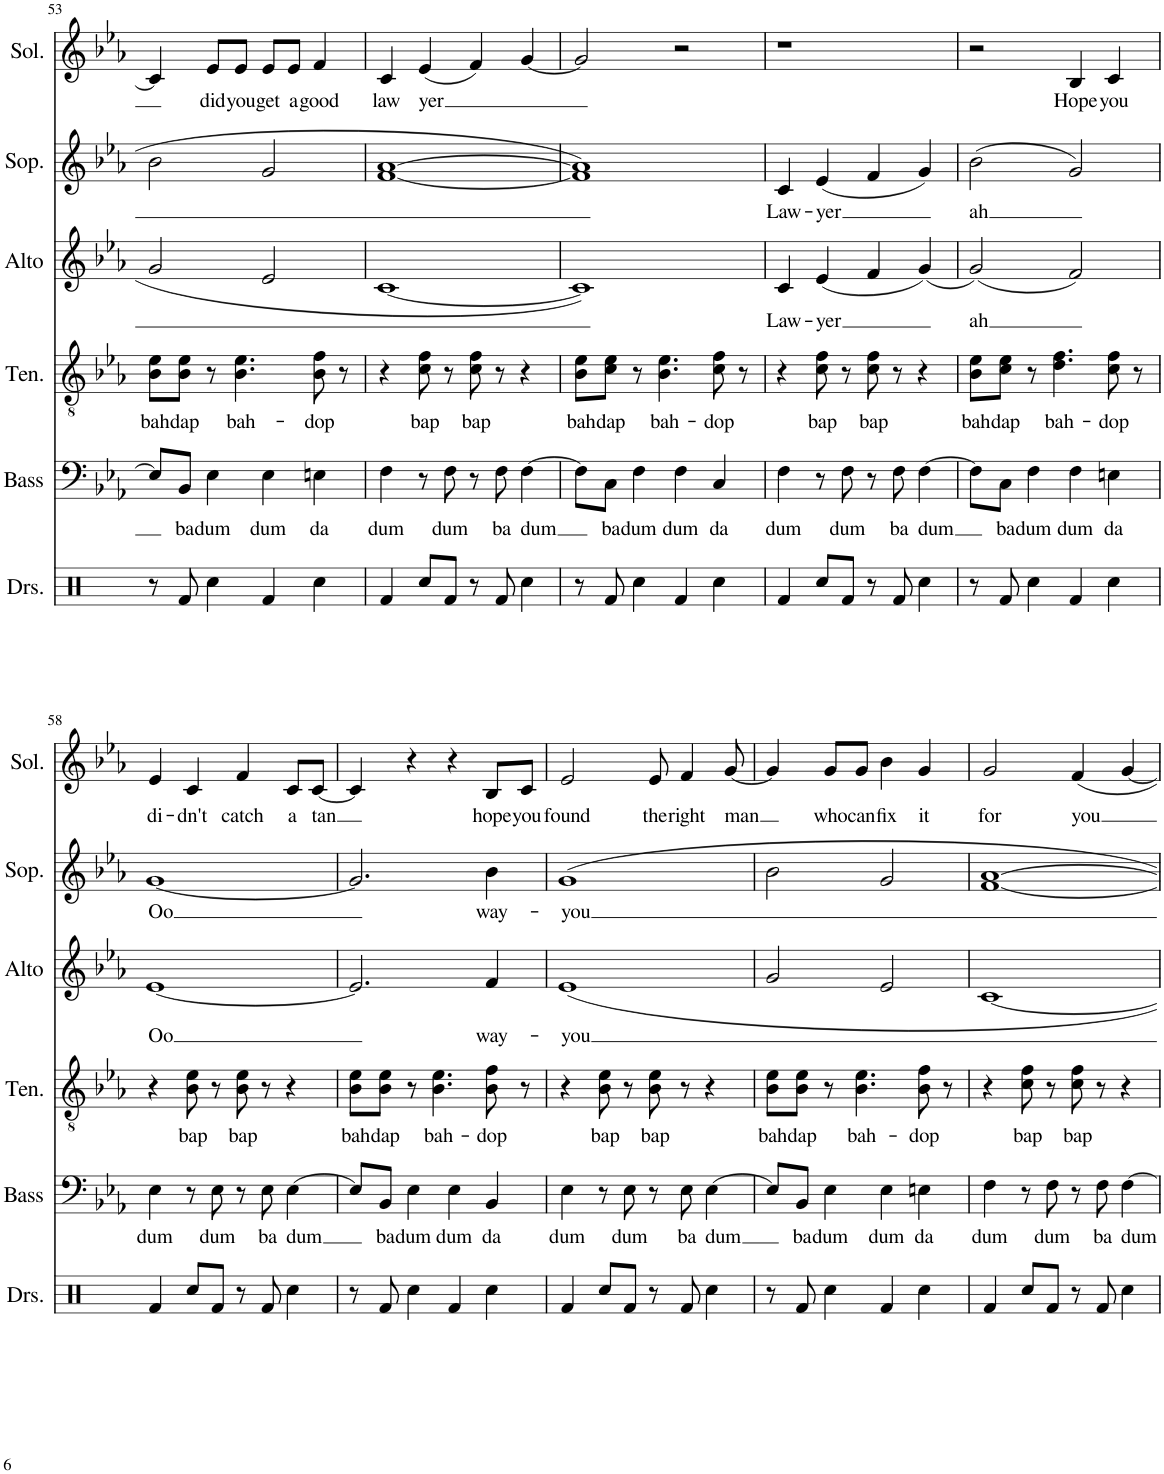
**kern	**kern	**text	**kern	**text	**kern	**text	**kern	**text	**kern	**text
*part6	*part5	*part5	*part4	*part4	*part3	*part3	*part2	*part2	*part1	*part1
*staff6	*staff5	*staff5	*staff4	*staff4	*staff3	*staff3	*staff2	*staff2	*staff1	*staff1
*I"Drumset	*I"Bass	*	*I"Tenor	*	*I"Alto	*	*I"Soprano	*	*I"Solo	*
*I'Drs.	*I'Bass	*	*I'Ten.	*	*I'Alto	*	*I'Sop.	*	*I'Sol.	*
!!LO:PB:g=z
*clefX	*clefF4	*	*clefGv2	*	*clefG2	*	*clefG2	*	*clefG2	*
*k[b-e-a-]	*k[b-e-a-]	*	*k[b-e-a-]	*	*k[b-e-a-]	*	*k[b-e-a-]	*	*k[b-e-a-]	*
*M2/2	*M2/2	*	*M2/2	*	*M2/2	*	*M2/2	*	*M2/2	*
*met(c|)	*met(c|)	*	*met(c|)	*	*met(c|)	*	*met(c|)	*	*met(c|)	*
=53	=53	=53	=53	=53	=53	=53	=53	=53	=53	=53
!	!	!	!	!LO:LY:b	!	!	!	!	!	!
8r	8E-/L]	.	8B-\ 8e-\L	bah	2g/	.	2b-\	.	4c/]	.
!	!	!LO:LY:b	!	!LO:LY:b	!	!	!	!	!	!
8Rf/	8BB-/J	ba	8B-\ 8e-\J	dap	.	.	.	.	.	.
!	!	!LO:LY:b	!	!	!	!	!	!	!	!LO:LY:b
4Rcc\	4E-\	dum	8r	.	.	.	.	.	8e-/L	did
!	!	!	!	!LO:LY:b	!	!	!	!	!	!LO:LY:b
.	.	.	4.B-\ 4.e-\	bah-	.	.	.	.	8e-/J	you
!	!	!LO:LY:b	!	!	!	!	!	!	!	!LO:LY:b
4Rf/	4E-\	dum	.	.	2e-/	.	2g/	.	8e-/L	get
!	!	!	!	!	!	!	!	!	!	!LO:LY:b
.	.	.	.	.	.	.	.	.	8e-/J	a
!	!	!LO:LY:b	!	!LO:LY:b	!	!	!	!	!	!LO:LY:b
4Rcc\	4En\	da	8B-\ 8f\	-dop	.	.	.	.	4f/	good
.	.	.	8r	.	.	.	.	.	.	.
=54	=54	=54	=54	=54	=54	=54	=54	=54	=54	=54
!	!	!LO:LY:b	!	!	!	!	!	!	!	!LO:LY:b
4Rf/	4F\	dum	4r	.	[1c	.	[1f [1a-	.	4c/	law
!	!	!	!	!LO:LY:b	!	!	!	!	!	!LO:LY:b
8Rcc/L	8r	.	8c\ 8f\	bap	.	.	.	.	(4e-/	yer
!	!	!LO:LY:b	!	!	!	!	!	!	!	!
8Rf/J	8F\	dum	8r	.	.	.	.	.	.	.
!	!	!	!	!LO:LY:b	!	!	!	!	!	!
8r	8r	.	8c\ 8f\	bap	.	.	.	.	4f/)	.
!	!	!LO:LY:b	!	!	!	!	!	!	!	!
8Rf/	8F\	ba	8r	.	.	.	.	.	.	.
!	!	!LO:LY:b	!	!	!	!	!	!	!	!
4Rcc\	[4F\	dum	4r	.	.	.	.	.	[4g/	.
=55	=55	=55	=55	=55	=55	=55	=55	=55	=55	=55
!	!	!	!	!LO:LY:b	!	!	!	!	!	!
8r	8F\L]	.	8B-\ 8e-\L	bah	1c]	.	1f] 1a-]	.	2g/]	.
!	!	!LO:LY:b	!	!LO:LY:b	!	!	!	!	!	!
8Rf/	8C\J	ba	8c\ 8e-\J	dap	.	.	.	.	.	.
!	!	!LO:LY:b	!	!	!	!	!	!	!	!
4Rcc\	4F\	dum	8r	.	.	.	.	.	.	.
!	!	!	!	!LO:LY:b	!	!	!	!	!	!
.	.	.	4.B-\ 4.e-\	bah-	.	.	.	.	.	.
!	!	!LO:LY:b	!	!	!	!	!	!	!	!
4Rf/	4F\	dum	.	.	.	.	.	.	2r	.
!	!	!LO:LY:b	!	!LO:LY:b	!	!	!	!	!	!
4Rcc\	4C/	da	8c\ 8f\	-dop	.	.	.	.	.	.
.	.	.	8r	.	.	.	.	.	.	.
=56	=56	=56	=56	=56	=56	=56	=56	=56	=56	=56
!	!	!LO:LY:b	!	!	!	!LO:LY:b	!	!LO:LY:b	!	!
4Rf/	4F\	dum	4r	.	4c/	Law-	4c/	Law-	1r	.
!	!	!	!	!LO:LY:b	!	!LO:LY:b	!	!LO:LY:b	!	!
8Rcc/L	8r	.	8c\ 8f\	bap	4e-/	-yer	(4e-/	-yer	.	.
!	!	!LO:LY:b	!	!	!	!	!	!	!	!
8Rf/J	8F\	dum	8r	.	.	.	.	.	.	.
!	!	!	!	!LO:LY:b	!	!	!	!	!	!
8r	8r	.	8c\ 8f\	bap	4f/	.	4f/	.	.	.
!	!	!LO:LY:b	!	!	!	!	!	!	!	!
8Rf/	8F\	ba	8r	.	.	.	.	.	.	.
!	!	!LO:LY:b	!	!	!	!	!	!	!	!
4Rcc\	[4F\	dum	4r	.	4g/	.	4g/)	.	.	.
=57	=57	=57	=57	=57	=57	=57	=57	=57	=57	=57
!	!	!	!	!LO:LY:b	!	!LO:LY:b	!	!LO:LY:b	!	!
8r	8F\L]	.	8B-\ 8e-\L	bah	2g/	ah	(2b-\	ah	2r	.
!	!	!LO:LY:b	!	!LO:LY:b	!	!	!	!	!	!
8Rf/	8C\J	ba	8c\ 8e-\J	dap	.	.	.	.	.	.
!	!	!LO:LY:b	!	!	!	!	!	!	!	!
4Rcc\	4F\	dum	8r	.	.	.	.	.	.	.
!	!	!	!	!LO:LY:b	!	!	!	!	!	!
.	.	.	4.d\ 4.f\	bah-	.	.	.	.	.	.
!	!	!LO:LY:b	!	!	!	!	!	!	!	!LO:LY:b
4Rf/	4F\	dum	.	.	2f/	.	2g/)	.	4B-/	Hope
!	!	!LO:LY:b	!	!LO:LY:b	!	!	!	!	!	!LO:LY:b
4Rcc\	4En\	da	8c\ 8f\	-dop	.	.	.	.	4c/	you
.	.	.	8r	.	.	.	.	.	.	.
!!LO:LB:g=z
=58	=58	=58	=58	=58	=58	=58	=58	=58	=58	=58
!	!	!LO:LY:b	!	!	!	!LO:LY:b	!	!LO:LY:b	!	!LO:LY:b
4Rf/	4E-\	dum	4r	.	[1e-	Oo	[1g	Oo	4e-/	di-
!	!	!	!	!LO:LY:b	!	!	!	!	!	!LO:LY:b
8Rcc/L	8r	.	8B-\ 8e-\	bap	.	.	.	.	4c/	-dn't
!	!	!LO:LY:b	!	!	!	!	!	!	!	!
8Rf/J	8E-\	dum	8r	.	.	.	.	.	.	.
!	!	!	!	!LO:LY:b	!	!	!	!	!	!LO:LY:b
8r	8r	.	8B-\ 8e-\	bap	.	.	.	.	4f/	catch
!	!	!LO:LY:b	!	!	!	!	!	!	!	!
8Rf/	8E-\	ba	8r	.	.	.	.	.	.	.
!	!	!LO:LY:b	!	!	!	!	!	!	!	!LO:LY:b
4Rcc\	[4E-\	dum	4r	.	.	.	.	.	8c/L	a
!	!	!	!	!	!	!	!	!	!	!LO:LY:b
.	.	.	.	.	.	.	.	.	[8c/J	tan
=59	=59	=59	=59	=59	=59	=59	=59	=59	=59	=59
!	!	!	!	!LO:LY:b	!	!	!	!	!	!
8r	8E-/L]	.	8B-\ 8e-\L	bah	2.e-/]	.	2.g/]	.	4c/]	.
!	!	!LO:LY:b	!	!LO:LY:b	!	!	!	!	!	!
8Rf/	8BB-/J	ba	8B-\ 8e-\J	dap	.	.	.	.	.	.
!	!	!LO:LY:b	!	!	!	!	!	!	!	!
4Rcc\	4E-\	dum	8r	.	.	.	.	.	4r	.
!	!	!	!	!LO:LY:b	!	!	!	!	!	!
.	.	.	4.B-\ 4.e-\	bah-	.	.	.	.	.	.
!	!	!LO:LY:b	!	!	!	!	!	!	!	!
4Rf/	4E-\	dum	.	.	.	.	.	.	4r	.
!	!	!LO:LY:b	!	!LO:LY:b	!	!LO:LY:b	!	!LO:LY:b	!	!LO:LY:b
4Rcc\	4BB-/	da	8B-\ 8f\	-dop	4f/	way-	4b-\	way-	8B-/L	hope
!	!	!	!	!	!	!	!	!	!	!LO:LY:b
.	.	.	8r	.	.	.	.	.	8c/J	you
=60	=60	=60	=60	=60	=60	=60	=60	=60	=60	=60
!	!	!LO:LY:b	!	!	!	!LO:LY:b	!	!LO:LY:b	!	!LO:LY:b
4Rf/	4E-\	dum	4r	.	1e-	-you	1g	-you	2e-/	found
!	!	!	!	!LO:LY:b	!	!	!	!	!	!
8Rcc/L	8r	.	8B-\ 8e-\	bap	.	.	.	.	.	.
!	!	!LO:LY:b	!	!	!	!	!	!	!	!
8Rf/J	8E-\	dum	8r	.	.	.	.	.	.	.
!	!	!	!	!LO:LY:b	!	!	!	!	!	!LO:LY:b
8r	8r	.	8B-\ 8e-\	bap	.	.	.	.	8e-/	the
!	!	!LO:LY:b	!	!	!	!	!	!	!	!LO:LY:b
8Rf/	8E-\	ba	8r	.	.	.	.	.	4f/	right
!	!	!LO:LY:b	!	!	!	!	!	!	!	!
4Rcc\	[4E-\	dum	4r	.	.	.	.	.	.	.
!	!	!	!	!	!	!	!	!	!	!LO:LY:b
.	.	.	.	.	.	.	.	.	[8g/	man
=61	=61	=61	=61	=61	=61	=61	=61	=61	=61	=61
!	!	!	!	!LO:LY:b	!	!	!	!	!	!
8r	8E-/L]	.	8B-\ 8e-\L	bah	2g/	.	2b-\	.	4g/]	.
!	!	!LO:LY:b	!	!LO:LY:b	!	!	!	!	!	!
8Rf/	8BB-/J	ba	8B-\ 8e-\J	dap	.	.	.	.	.	.
!	!	!LO:LY:b	!	!	!	!	!	!	!	!LO:LY:b
4Rcc\	4E-\	dum	8r	.	.	.	.	.	8g/L	who
!	!	!	!	!LO:LY:b	!	!	!	!	!	!LO:LY:b
.	.	.	4.B-\ 4.e-\	bah-	.	.	.	.	8g/J	can
!	!	!LO:LY:b	!	!	!	!	!	!	!	!LO:LY:b
4Rf/	4E-\	dum	.	.	2e-/	.	2g/	.	4b-\	fix
!	!	!LO:LY:b	!	!LO:LY:b	!	!	!	!	!	!LO:LY:b
4Rcc\	4En\	da	8B-\ 8f\	-dop	.	.	.	.	4g/	it
.	.	.	8r	.	.	.	.	.	.	.
=62	=62	=62	=62	=62	=62	=62	=62	=62	=62	=62
!	!	!LO:LY:b	!	!	!	!	!	!	!	!LO:LY:b
4Rf/	4F\	dum	4r	.	[1c	.	[1f [1a-	.	2g/	for
!	!	!	!	!LO:LY:b	!	!	!	!	!	!
8Rcc/L	8r	.	8c\ 8f\	bap	.	.	.	.	.	.
!	!	!LO:LY:b	!	!	!	!	!	!	!	!
8Rf/J	8F\	dum	8r	.	.	.	.	.	.	.
!	!	!	!	!LO:LY:b	!	!	!	!	!	!LO:LY:b
8r	8r	.	8c\ 8f\	bap	.	.	.	.	4f/	you
!	!	!LO:LY:b	!	!	!	!	!	!	!	!
8Rf/	8F\	ba	8r	.	.	.	.	.	.	.
!	!	!LO:LY:b	!	!	!	!	!	!	!	!
4Rcc\	[4F\	dum	4r	.	.	.	.	.	[4g/	.
=	=	=	=	=	=	=	=	=	=	=
*-	*-	*-	*-	*-	*-	*-	*-	*-	*-	*-
